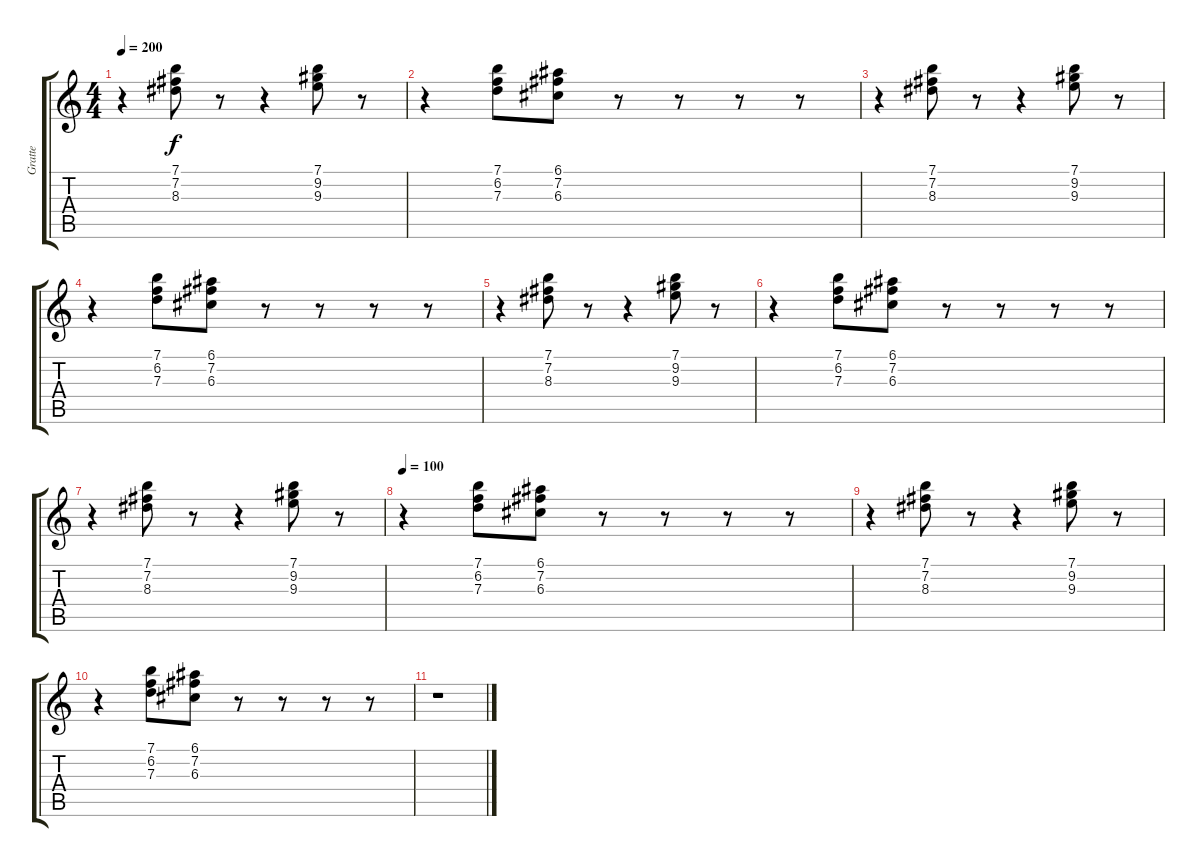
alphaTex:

\track ("Gratte" "Gratte") {instrument electricguitarclean}
\staff {score tabs}
\tuning (E4 B3 G3 D3 A2 E2) {hide}
\ts (4 4)
\tempo 200
\clef g2
\ks c
r.4{dy f} (7.1 7.2 8.3).8 r.8 r.4 (7.1 9.2 9.3).8 r.8 |
r.4 (7.1 6.2 7.3).8 (6.1 7.2 6.3).8 r.8 r.8 r.8 r.8 |
\section ("" "")
r.4 (7.1 7.2 8.3).8 r.8 r.4 (7.1 9.2 9.3).8 r.8 |
r.4 (7.1 6.2 7.3).8 (6.1 7.2 6.3).8 r.8 r.8 r.8 r.8 |
r.4 (7.1 7.2 8.3).8 r.8 r.4 (7.1 9.2 9.3).8 r.8 |
r.4 (7.1 6.2 7.3).8 (6.1 7.2 6.3).8 r.8 r.8 r.8 r.8 |
r.4 (7.1 7.2 8.3).8 r.8 r.4 (7.1 9.2 9.3).8 r.8 |
\tempo 100
r.4 (7.1 6.2 7.3).8 (6.1 7.2 6.3).8 r.8 r.8 r.8 r.8 |
r.4 (7.1 7.2 8.3).8 r.8 r.4 (7.1 9.2 9.3).8 r.8 |
r.4 (7.1 6.2 7.3).8 (6.1 7.2 6.3).8 r.8 r.8 r.8 r.8 |
r.1
